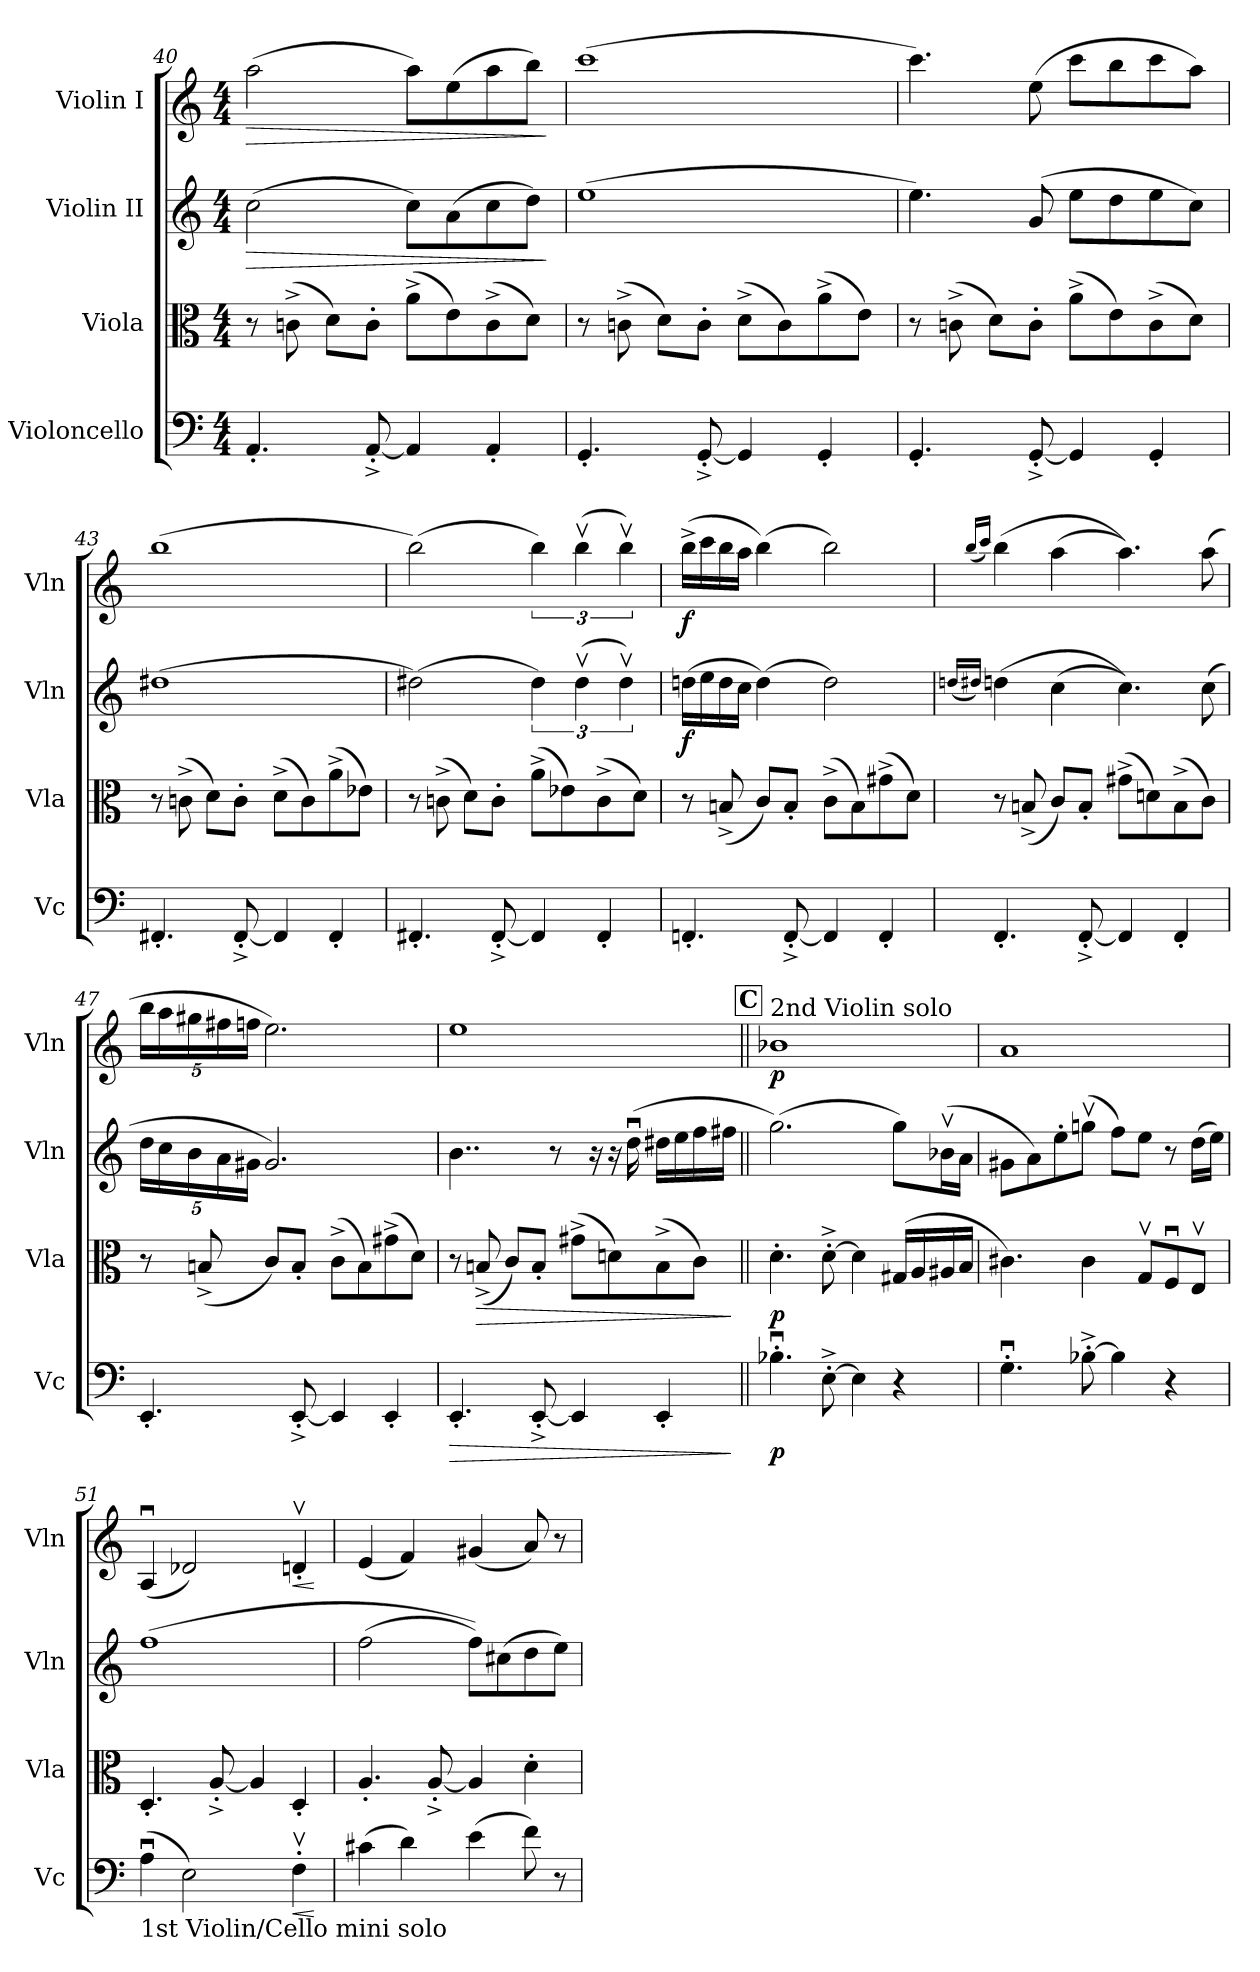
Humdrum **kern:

**kern	**dynam	**kern	**dynam	**kern	**dynam	**kern	**dynam
*part4	*part4	*part3	*part3	*part2	*part2	*part1	*part1
*staff4	*staff4	*staff3	*staff3	*staff2	*staff2	*staff1	*staff1
*I"Violoncello	*	*I"Viola	*	*I"Violin II	*	*I"Violin I	*
*I'Vc	*	*I'Vla	*	*I'Vln	*	*I'Vln	*
*clefF4	*	*clefC3	*	*clefG2	*	*clefG2	*
*k[]	*	*k[]	*	*k[]	*	*k[]	*
*M4/4	*	*M4/4	*	*M4/4	*	*M4/4	*
=40	=40	=40	=40	=40	=40	=40	=40
!	!	!	!	!	!LO:HP:b	!	!LO:HP:b
4.AA'/	.	8r	.	(2cc\	>	(2aa\	>
.	.	(8cn^\	.	.	.	.	.
.	.	8d\L)	.	.	.	.	.
[8AA^'/	.	8c'\J	.	.	.	.	.
4AA/]	.	(8a^\L	.	8cc\L)	.	8aa\L)	.
.	.	8e\)	.	(8a\	.	(8ee\	.
4AA'/	.	(8c^\	.	8cc\	.	8aa\	.
.	.	8d\J)	.	8dd\J)	.	8bb\J)	.
.	.	.	.	.	]	.	]
=41	=41	=41	=41	=41	=41	=41	=41
4.GG'/	.	8r	.	(1ee	.	(1ccc	.
.	.	(8cn^\	.	.	.	.	.
.	.	8d\L)	.	.	.	.	.
[8GG^'/	.	8c'\J	.	.	.	.	.
4GG/]	.	(8d^\L	.	.	.	.	.
.	.	8c\)	.	.	.	.	.
4GG'/	.	(8a^\	.	.	.	.	.
.	.	8e\J)	.	.	.	.	.
!!LO:LB:g=z
=42	=42	=42	=42	=42	=42	=42	=42
4.GG'/	.	8r	.	4.ee\)	.	4.ccc\)	.
.	.	(8cn^\	.	.	.	.	.
.	.	8d\L)	.	.	.	.	.
[8GG^'/	.	8c'\J	.	(8g/	.	(8ee\	.
4GG/]	.	(8a^\L	.	8ee\L	.	8ccc\L	.
.	.	8e\)	.	8dd\	.	8bb\	.
4GG'/	.	(8c^\	.	8ee\	.	8ccc\	.
.	.	8d\J)	.	8cc\J)	.	8aa\J)	.
=43	=43	=43	=43	=43	=43	=43	=43
4.FF#X'/	.	8r	.	(1dd#X	.	(1bb	.
.	.	(8cn^\	.	.	.	.	.
.	.	8d\L)	.	.	.	.	.
[8FF#^'/	.	8c'\J	.	.	.	.	.
4FF#/]	.	(8d^\L	.	.	.	.	.
.	.	8c\)	.	.	.	.	.
4FF#'/	.	(8a^\	.	.	.	.	.
.	.	8e-X\J)	.	.	.	.	.
=44	=44	=44	=44	=44	=44	=44	=44
4.FF#X'/	.	8r	.	(2dd#X\)	.	(2bb\)	.
.	.	(8cn^\	.	.	.	.	.
.	.	8d\L)	.	.	.	.	.
[8FF#^'/	.	8c'\J	.	.	.	.	.
4FF#/]	.	(8a^\L	.	6dd#\)	.	6bb\)	.
.	.	8e-X\)	.	.	.	.	.
.	.	.	.	(6dd#v\	.	(6bbv\	.
4FF#'/	.	(8c^\	.	.	.	.	.
.	.	.	.	6dd#v\)	.	6bbv\)	.
.	.	8d\J)	.	.	.	.	.
=45	=45	=45	=45	=45	=45	=45	=45
!	!	!	!	!	!LO:DY:b	!	!LO:DY:b
4.FFn'/	.	8r	.	(16ddn\LL	f	(16bb^\LL	f
.	.	.	.	16ee\	.	16ccc\	.
.	.	(8Bn^/	.	16dd\	.	16bb\	.
.	.	.	.	16cc\JJ	.	16aa\JJ	.
.	.	8c/L)	.	(4dd\)	.	(4bb\)	.
[8FF^'/	.	8B'/J	.	.	.	.	.
4FF/]	.	(8c^\L	.	2dd\)	.	2bb\)	.
.	.	8B\)	.	.	.	.	.
4FF'/	.	(8g#X^\	.	.	.	.	.
.	.	8d\J)	.	.	.	.	.
!!LO:PB:g=z
=46	=46	=46	=46	=46	=46	=46	=46
.	.	.	.	(16qddn/LL	.	(16qbb/LL	.
.	.	.	.	16qdd#X/JJ)	.	16qccc/JJ)	.
4.FF'/	.	8r	.	(4ddn\	.	(4bb\	.
.	.	(8Bn^/	.	.	.	.	.
.	.	8c/L)	.	(4cc\	.	(4aa\	.
[8FF^'/	.	8B'/J	.	.	.	.	.
4FF/]	.	(8g#X^\L	.	4.cc\))	.	4.aa\))	.
.	.	8dn\)	.	.	.	.	.
4FF'/	.	(8B^\	.	.	.	.	.
.	.	8c\J)	.	(8cc\	.	(8aa\	.
=47	=47	=47	=47	=47	=47	=47	=47
*	*	*	*	*Xbrackettup	*	*Xbrackettup	*
4.EE'/	.	8r	.	20dd\LL	.	20bb\LL	.
.	.	.	.	20cc\	.	20aa\	.
.	.	.	.	20b\	.	20gg#X\	.
.	.	(8Bn^/	.	.	.	.	.
.	.	.	.	20a\	.	20ff#X\	.
.	.	.	.	20g#X\JJ	.	20ffn\JJ	.
.	.	8c/L)	.	2.g#/)	.	2.ee\)	.
[8EE^'/	.	8B'/J	.	.	.	.	.
4EE/]	.	(8c^\L	.	.	.	.	.
.	.	8B\)	.	.	.	.	.
4EE'/	.	(8g#X^\	.	.	.	.	.
.	.	8d\J)	.	.	.	.	.
=48	=48	=48	=48	=48	=48	=48	=48
!	!LO:HP:b	!	!	!	!	!	!
4.EE'/	>	8r	.	4..b\	.	1ee	.
!	!	!	!LO:HP:b	!	!	!	!
.	.	(8Bn^/	>	.	.	.	.
.	.	8c/L)	.	.	.	.	.
[8EE^'/	.	8B'/J	.	.	.	.	.
.	.	.	.	8r	.	.	.
4EE/]	.	(8g#X^\L	.	.	.	.	.
.	.	.	.	16r	.	.	.
.	.	8dn\)	.	16r	.	.	.
.	.	.	.	(16ddu\	.	.	.
4EE'/	.	(8B^\	.	16dd#X\LL	.	.	.
.	.	.	.	16ee\	.	.	.
.	.	8c\J)	.	16ff\	.	.	.
.	.	.	.	16ff#X\JJ	.	.	.
.	]	.	]	.	.	.	.
!!LO:LB:g=z
!!LO:REH:place=s1:a:B:fs=14:t=C
=49||	=49||	=49||	=49||	=49||	=49||	=49||	=49||
!	!	!	!	!	!	!LO:TX:a:t=2nd Violin solo	!
!	!LO:DY:b	!	!LO:DY:b	!	!	!	!LO:DY:b
4.B-Xu'\	p	4.d'\	p	(2.gg\)	.	1b-X	p
[8E^'\	.	[8d^'\	.	.	.	.	.
4E\]	.	4d\]	.	.	.	.	.
4r	.	(16G#X/LL	.	8gg\L)	.	.	.
.	.	16A/	.	.	.	.	.
.	.	16A#X/	.	(16b-Xv\L	.	.	.
.	.	16B/JJ	.	16a\JJ	.	.	.
=50	=50	=50	=50	=50	=50	=50	=50
4.Gu'\	.	4.c#X\)	.	8g#X\L	.	1a	.
.	.	.	.	8a\)	.	.	.
.	.	.	.	8ee'\	.	.	.
[8B-X^'\	.	4c#\	.	(8ggnv\J	.	.	.
4B-\]	.	.	.	8ff\L)	.	.	.
.	.	8Gv/L	.	8ee\J	.	.	.
4r	.	8Fu/	.	8r	.	.	.
.	.	8Ev/J	.	(16dd\LL	.	.	.
.	.	.	.	16ee\JJ)	.	.	.
=51	=51	=51	=51	=51	=51	=51	=51
!LO:TX:b:t=1st Violin/Cello mini solo	!	!	!	!	!	!	!
(4Au\	.	4.D'/	.	(1ff	.	(4Au/	.
2E\)	.	.	.	.	.	2d-X/)	.
.	.	[8A^'/	.	.	.	.	.
.	.	4A/]	.	.	.	.	.
!	!LO:HP:b	!	!	!	!	!	!LO:HP:b
4Fv'\	<	4D'/	.	.	.	4dnv'/	<
.	[	.	.	.	.	.	[
=52	=52	=52	=52	=52	=52	=52	=52
(4c#X\	.	4.A'/	.	(2ff\	.	(4e/	.
4d\)	.	.	.	.	.	4f/)	.
.	.	[8A^'/	.	.	.	.	.
(4e\	.	4A/]	.	8ff\L))	.	(4g#X/	.
.	.	.	.	(8cc#X\	.	.	.
8f\)	.	4d'\	.	8dd\	.	8a/)	.
8r	.	.	.	8ee\J)	.	8r	.
=	=	=	=	=	=	=	=
*-	*-	*-	*-	*-	*-	*-	*-
